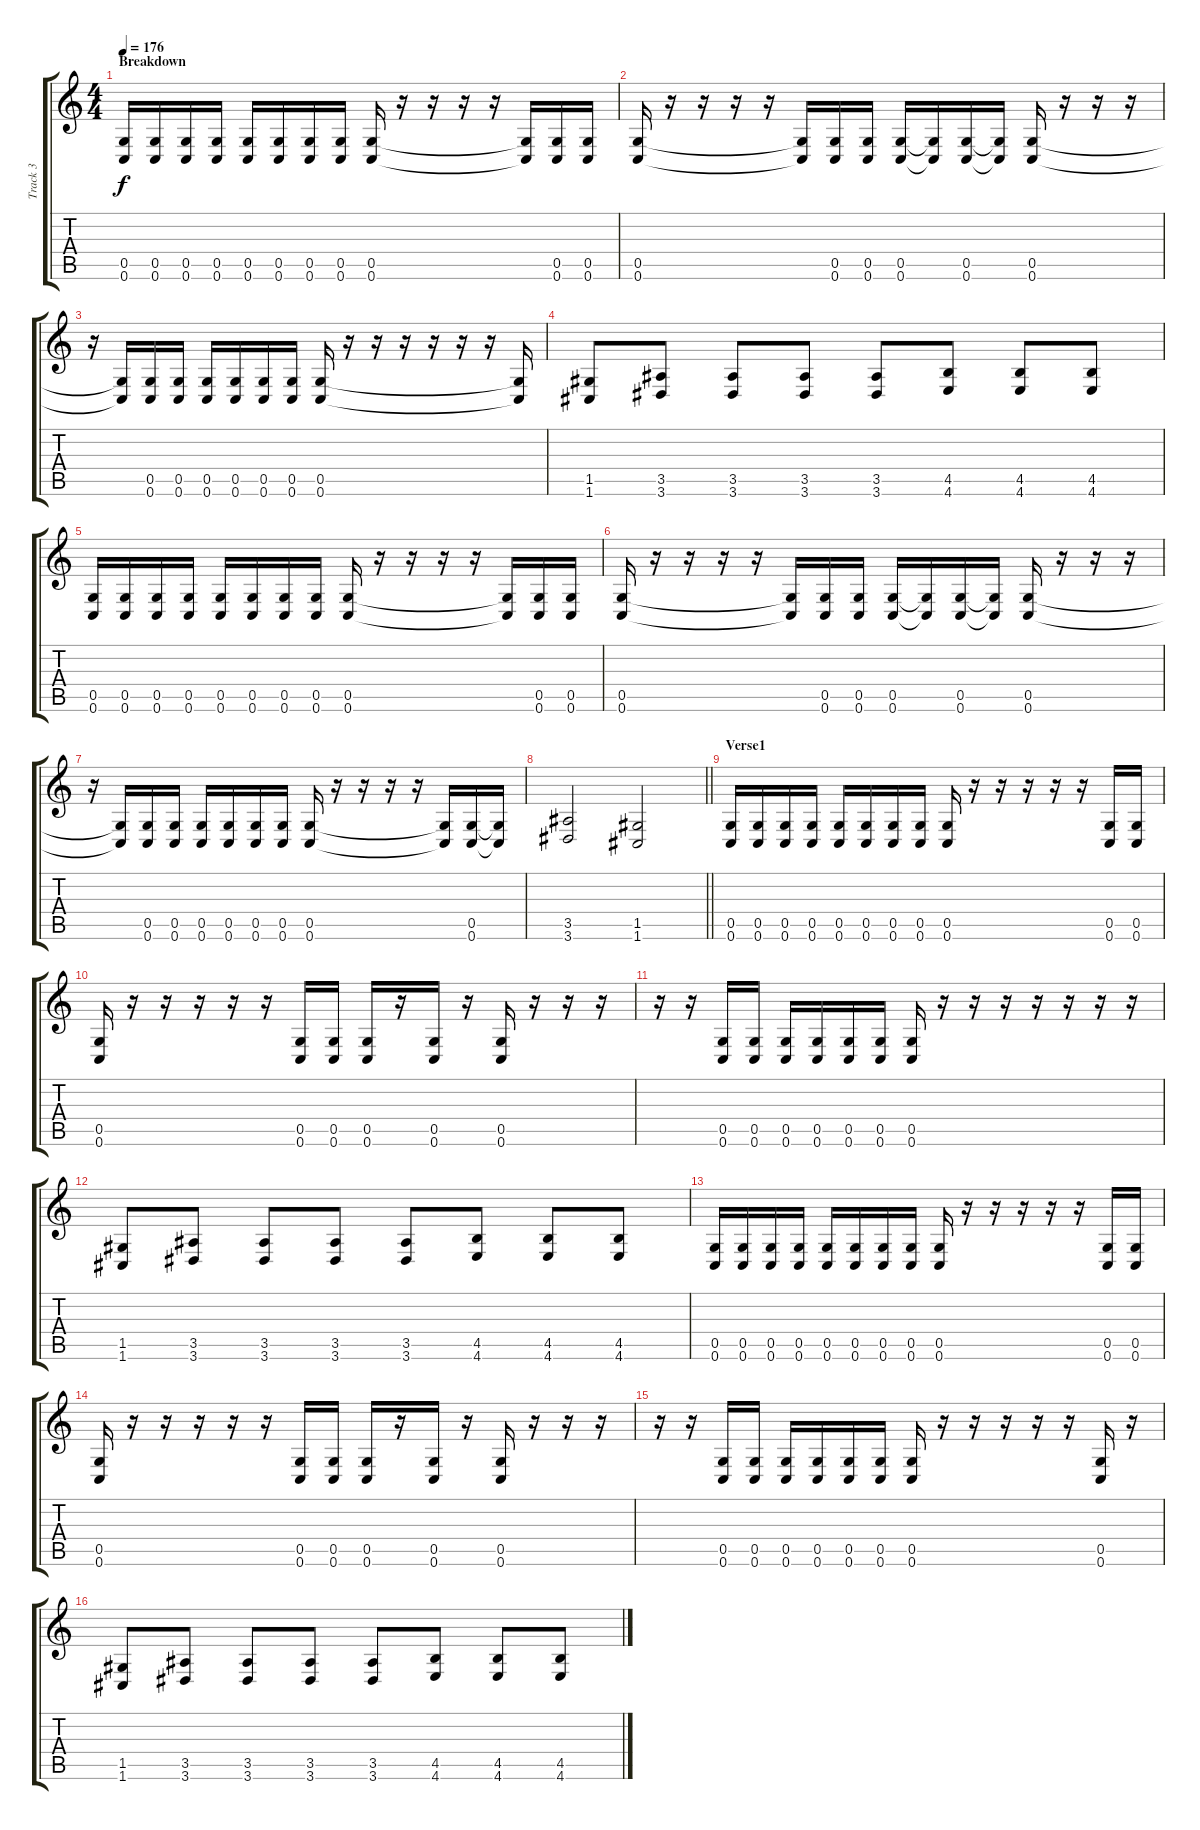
\track ("Track 3" "Track 3") {instrument overdrivenguitar}
\staff {score tabs}
\tuning (D4 A3 F3 C3 G2 C2) {hide}
\ts (4 4)
\section ("" "Breakdown")
\tempo 176
\clef g2
\ks c
(0.5 0.6).16{dy f} (0.5 0.6).16 (0.5 0.6).16 (0.5 0.6).16 (0.5 0.6).16 (0.5 0.6).16 (0.5 0.6).16 (0.5 0.6).16 (0.5 0.6).16 r.16 r.16 r.16 r.16 (0.5{t} 0.6{t}).16 (0.5 0.6).16 (0.5 0.6).16 |
(0.5 0.6).16 r.16 r.16 r.16 r.16 (0.5{t} 0.6{t}).16 (0.5 0.6).16 (0.5 0.6).16 (0.5 0.6).16 (0.5{t} 0.6{t}).16 (0.5 0.6).16 (0.5{t} 0.6{t}).16 (0.5 0.6).16 r.16 r.16 r.16 |
r.16 (0.5{t} 0.6{t}).16 (0.5 0.6).16 (0.5 0.6).16 (0.5 0.6).16 (0.5 0.6).16 (0.5 0.6).16 (0.5 0.6).16 (0.5 0.6).16 r.16 r.16 r.16 r.16 r.16 r.16 (0.5{t} 0.6{t}).16 |
(1.5 1.6).8 (3.5 3.6).8 (3.5 3.6).8 (3.5 3.6).8 (3.5 3.6).8 (4.5 4.6).8 (4.5 4.6).8 (4.5 4.6).8 |
(0.5 0.6).16 (0.5 0.6).16 (0.5 0.6).16 (0.5 0.6).16 (0.5 0.6).16 (0.5 0.6).16 (0.5 0.6).16 (0.5 0.6).16 (0.5 0.6).16 r.16 r.16 r.16 r.16 (0.5{t} 0.6{t}).16 (0.5 0.6).16 (0.5 0.6).16 |
(0.5 0.6).16 r.16 r.16 r.16 r.16 (0.5{t} 0.6{t}).16 (0.5 0.6).16 (0.5 0.6).16 (0.5 0.6).16 (0.5{t} 0.6{t}).16 (0.5 0.6).16 (0.5{t} 0.6{t}).16 (0.5 0.6).16 r.16 r.16 r.16 |
r.16 (0.5{t} 0.6{t}).16 (0.5 0.6).16 (0.5 0.6).16 (0.5 0.6).16 (0.5 0.6).16 (0.5 0.6).16 (0.5 0.6).16 (0.5 0.6).16 r.16 r.16 r.16 r.16 (0.5{t} 0.6{t}).16 (0.5 0.6).16 (0.5{t} 0.6{t}).16 |
\barLineRight lightlight
(3.5 3.6).2 (1.5 1.6).2 |
\section ("" "Verse1")
(0.5 0.6).16 (0.5 0.6).16 (0.5 0.6).16 (0.5 0.6).16 (0.5 0.6).16 (0.5 0.6).16 (0.5 0.6).16 (0.5 0.6).16 (0.5 0.6).16 r.16 r.16 r.16 r.16 r.16 (0.5 0.6).16 (0.5 0.6).16 |
(0.5 0.6).16 r.16 r.16 r.16 r.16 r.16 (0.5 0.6).16 (0.5 0.6).16 (0.5 0.6).16 r.16 (0.5 0.6).16 r.16 (0.5 0.6).16 r.16 r.16 r.16 |
r.16 r.16 (0.5 0.6).16 (0.5 0.6).16 (0.5 0.6).16 (0.5 0.6).16 (0.5 0.6).16 (0.5 0.6).16 (0.5 0.6).16 r.16 r.16 r.16 r.16 r.16 r.16 r.16 |
(1.5 1.6).8 (3.5 3.6).8 (3.5 3.6).8 (3.5 3.6).8 (3.5 3.6).8 (4.5 4.6).8 (4.5 4.6).8 (4.5 4.6).8 |
(0.5 0.6).16 (0.5 0.6).16 (0.5 0.6).16 (0.5 0.6).16 (0.5 0.6).16 (0.5 0.6).16 (0.5 0.6).16 (0.5 0.6).16 (0.5 0.6).16 r.16 r.16 r.16 r.16 r.16 (0.5 0.6).16 (0.5 0.6).16 |
(0.5 0.6).16 r.16 r.16 r.16 r.16 r.16 (0.5 0.6).16 (0.5 0.6).16 (0.5 0.6).16 r.16 (0.5 0.6).16 r.16 (0.5 0.6).16 r.16 r.16 r.16 |
r.16 r.16 (0.5 0.6).16 (0.5 0.6).16 (0.5 0.6).16 (0.5 0.6).16 (0.5 0.6).16 (0.5 0.6).16 (0.5 0.6).16 r.16 r.16 r.16 r.16 r.16 (0.5 0.6).16 r.16 |
(1.5 1.6).8 (3.5 3.6).8 (3.5 3.6).8 (3.5 3.6).8 (3.5 3.6).8 (4.5 4.6).8 (4.5 4.6).8 (4.5 4.6).8
